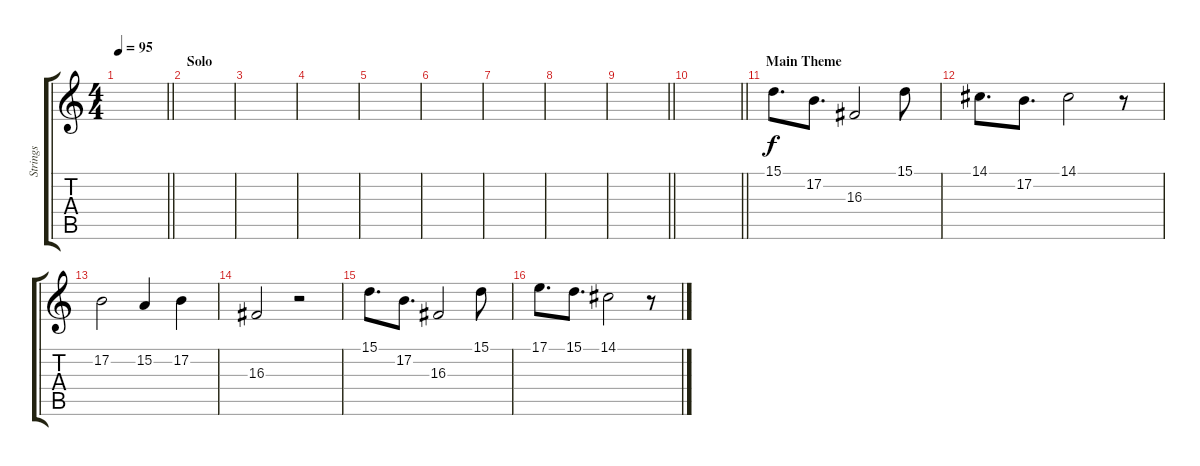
\track ("Strings" "Strings") {instrument stringensemble1}
\staff {score tabs}
\tuning (B3 Gb3 D3 A2 E2 B1) {hide}
\ts (4 4)
\tempo 95
\clef g2
\barLineRight lightlight
\ks c
|
\section ("" "Solo")
|
|
|
|
|
|
|
\barLineRight lightlight
|
\section ("" "")
\barLineRight lightlight
|
\section ("" "Main Theme")
15.1.8{d} 17.2.8{d} 16.3.2 15.1.8 |
14.1.8{d} 17.2.8{d} 14.1.2 r.8 |
17.2.2 15.2.4 17.2.4 |
16.3.2 r.2 |
15.1.8{d} 17.2.8{d} 16.3.2 15.1.8 |
17.1.8{d} 15.1.8{d} 14.1.2 r.8
